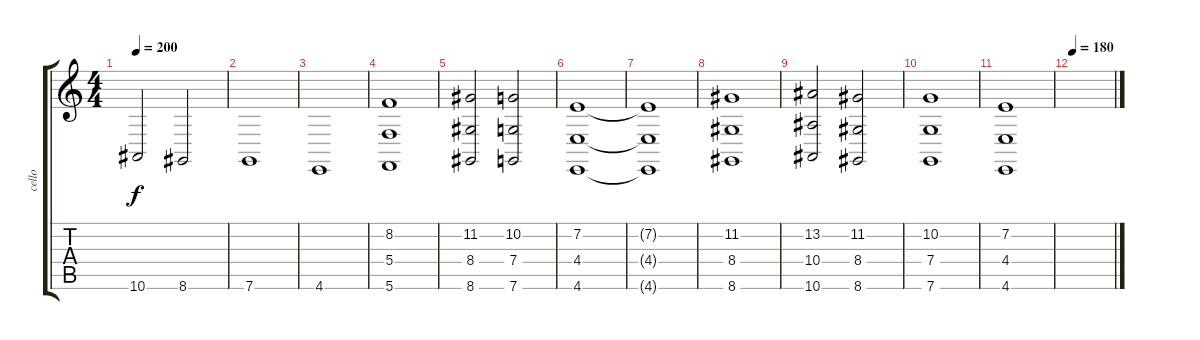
\track ("cello" "cello") {instrument cello}
\staff {score tabs}
\tuning (D4 A3 F3 C3 G2 C2) {hide}
\ts (4 4)
\tempo 200
\clef g2
\ks c
10.6.2{dy f} 8.6.2 |
7.6.1 |
4.6.1 |
(8.2 5.4 5.6).1 |
(11.2 8.4 8.6).2 (10.2 7.4 7.6).2 |
(7.2 4.4 4.6).1 |
(7.2{t} 4.4{t} 4.6{t}).1 |
(11.2 8.4 8.6).1 |
(13.2 10.4 10.6).2 (11.2 8.4 8.6).2 |
(10.2 7.4 7.6).1 |
(7.2 4.4 4.6).1 |
\tempo 180
